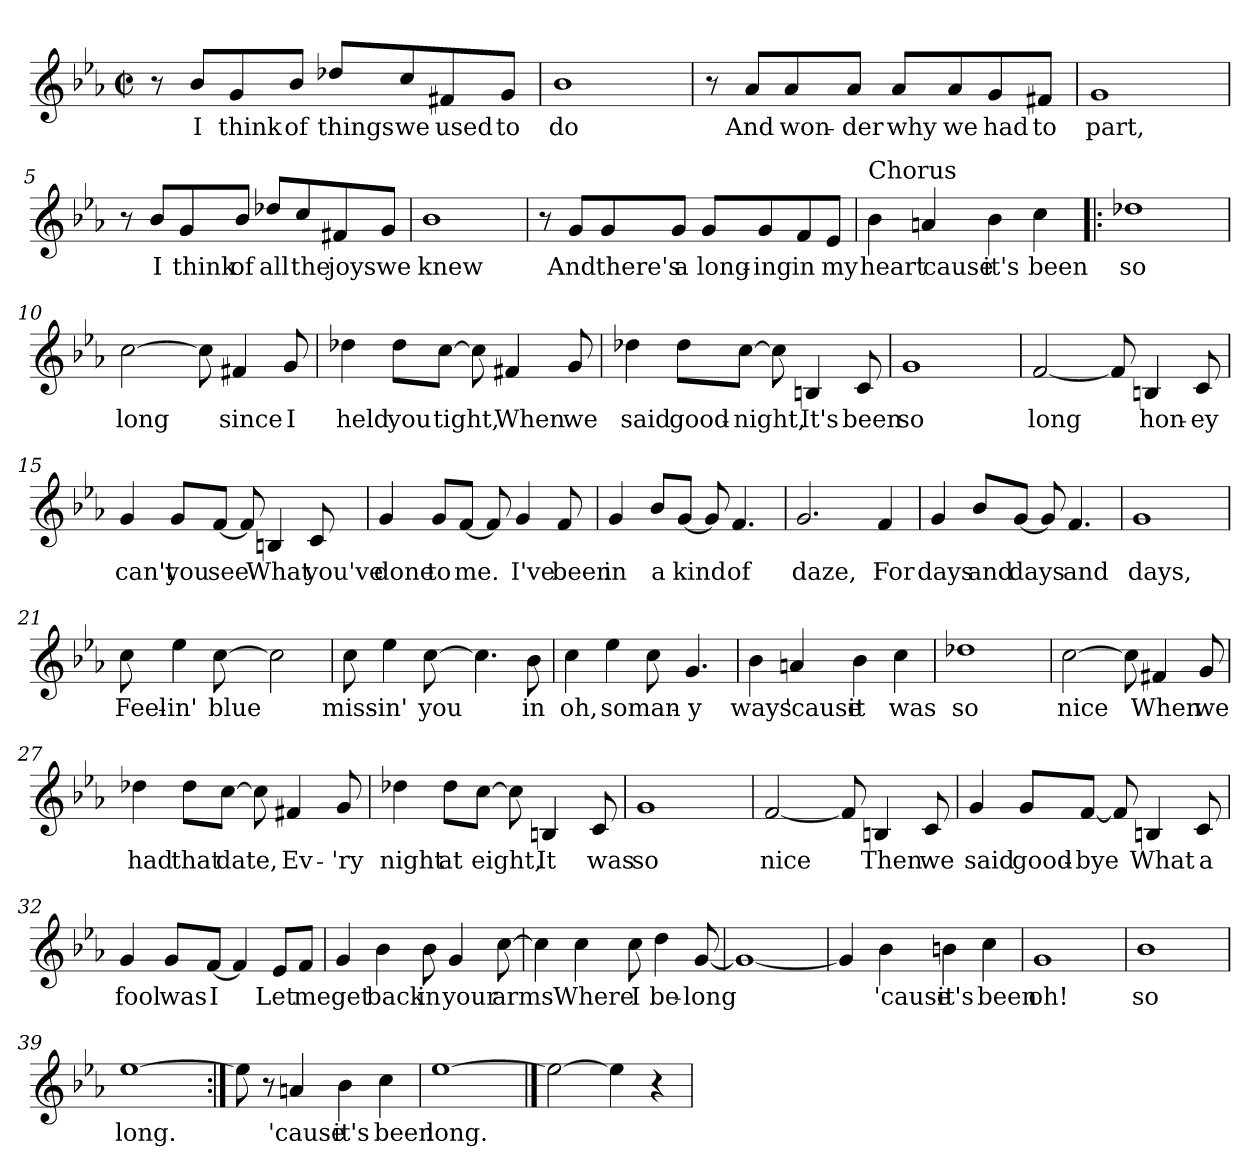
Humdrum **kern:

**kern	**text
*part1	*part1
*staff1	*staff1
*clefG2	*
*k[b-e-a-]	*
*E-:	*
*M2/2	*
*met(c|)	*
=1	=1
8r	.
8b-/L	I
8g/	think
8b-/J	of
8dd-X/L	things
8cc/	we
8f#X/	used
8g/J	to
=2	=2
1b-	do
=3	=3
8r	.
8a-/L	And
8a-/	won-
8a-/J	-der
8a-/L	why
8a-/	we
8g/	had
8f#X/J	to
=4	=4
1g	part,
!!LO:LB:g=z
=5	=5
8r	.
8b-/L	I
8g/	think
8b-/J	of
8dd-X/L	all
8cc/	the
8f#X/	joys
8g/J	we
=6	=6
1b-	knew
=7	=7
8r	.
8g/L	And
8g/	there's
8g/J	a
8g/L	long-
8g/	-ing
8f/	in
8e-/J	my
!!LO:LB:g=z
=8	=8
!LO:TX:a:t=Chorus	!
4b-\	heart
4an/	'cause
4b-\	it's
4cc\	been
=9!|:	=9!|:
1dd-X	so
=10	=10
[2cc\	long
8cc\]	.
4f#X/	since
8g/	I
=11	=11
4dd-X\	held
8dd-\L	you
[8cc\J	tight,
8cc\]	.
4f#X/	When
8g/	we
!!LO:LB:g=z
=12	=12
4dd-X\	said
8dd-\L	good-
[8cc\J	-night,
8cc\]	.
4Bn/	It's
8c/	been
=13	=13
1g	so
=14	=14
[2f/	long
8f/]	.
4Bn/	hon-
8c/	-ey
=15	=15
4g/	can't
8g/L	you
[8f/J	see
8f/]	.
4Bn/	What
8c/	you've
!!LO:LB:g=z
=16	=16
4g/	done
8g/L	to
[8f/J	me.
8f/]	.
4g/	I've
8f/	been
=17	=17
4g/	in
8b-/L	a
[8g/J	-kind
8g/]	.
4.f/	of
=18	=18
2.g/	daze,
4f/	For
=19	=19
4g/	days
8b-/L	and
[8g/J	days
8g/]	.
4.f/	and
!!LO:LB:g=z
=20	=20
1g	days,
=21	=21
8cc\	Feel-
4ee-\	-in'
[8cc\	blue
2cc\]	.
=22	=22
8cc\	miss-
4ee-\	-in'
[8cc\	you
4.cc\]	.
8b-\	in
=23	=23
4cc\	oh,
4ee-\	so
8cc\	man-
4.g/	-y
!!LO:LB:g=z
=24	=24
4b-\	ways
4an/	'cause
4b-\	it
4cc\	was
=25	=25
1dd-X	so
=26	=26
[2cc\	nice
8cc\]	.
4f#X/	When
8g/	we
=27	=27
4dd-X\	had
8dd-\L	that
[8cc\J	date,
8cc\]	.
4f#X/	Ev-
8g/	-'ry
!!LO:LB:g=z
=28	=28
4dd-X\	night
8dd-\L	at
[8cc\J	eight,
8cc\]	.
4Bn/	It
8c/	was
=29	=29
1g	so
=30	=30
[2f/	nice
8f/]	.
4Bn/	Then
8c/	we
=31	=31
4g/	said
8g/L	good-
[8f/J	-bye
8f/]	.
4Bn/	What
8c/	a
!!LO:PB:g=z
=32	=32
4g/	fool
8g/L	was
[8f/J	I
4f/]	.
8e-/L	Let
8f/J	me
=33	=33
4g/	get
4b-\	back
8b-\	in
4g/	your
[8cc\	arms
=34	=34
4cc\]	.
4cc\	Where
8cc\	I
4dd\	be-
[8g/	-long
=35	=35
1g_	.
!!LO:LB:g=z
=36	=36
4g/]	.
4b-\	'cause
4bn\	it's
4cc\	been
=37	=37
1g	oh!
=38	=38
1b-	so
=39	=39
[1ee-	long.
=40:|!	=40:|!
8ee-\]	.
8r	.
4an/	'cause
4b-\	it's
4cc\	been
=41	=41
[1ee-	long.
==42	==42
2ee-\_	.
4ee-\]	.
4r	.
=	=
*-	*-
